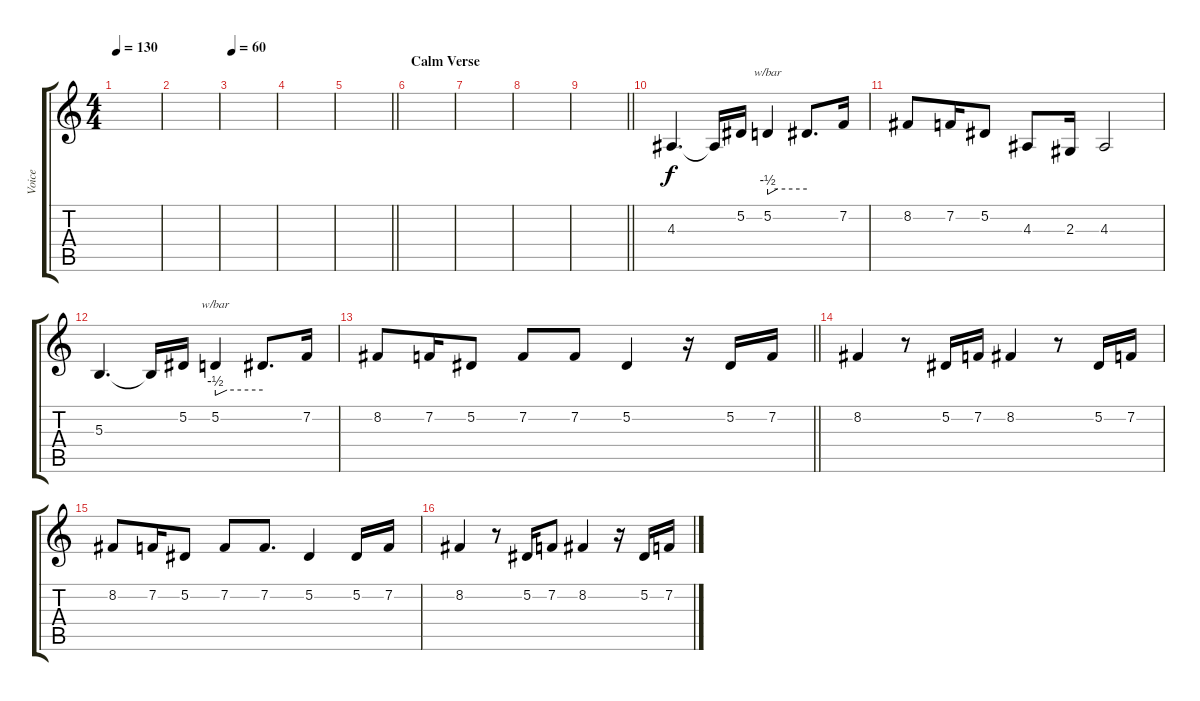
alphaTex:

\track ("Voice" "Voice") {instrument lead6voice}
\staff {score tabs}
\tuning (Eb4 Bb3 Gb3 Db3 Ab2 Eb2) {hide}
\ts (4 4)
\tempo 130
\clef g2
\ks c
|
|
\tempo 60
|
|
\barLineRight lightlight
|
\section ("" "Calm Verse")
|
|
|
\barLineRight lightlight
|
4.3.4{d} 4.3{t}.16 5.2.16 5.2.4{tbe (custom default 0 -2 15 0 60 0)} 5.2{t}.8{d} 7.2.16 |
8.2.8 7.2.16 5.2.8 4.3.8 2.3.16 4.3.2 |
5.3.4{d} 5.3{t}.16 5.2.16 5.2.4{tbe (custom default 0 -2 15 0 60 0)} 5.2{t}.8{d} 7.2.16 |
\barLineRight lightlight
8.2.8 7.2.16 5.2.8 7.2.8 7.2.8 5.2.4 r.16 5.2.16 7.2.16 |
8.2.4 r.8 5.2.16 7.2.16 8.2.4 r.8 5.2.16 7.2.16 |
8.2.8 7.2.16 5.2.8 7.2.8 7.2.8{d} 5.2.4 5.2.16 7.2.16 |
8.2.4 r.8 5.2.16 7.2.8 8.2.4 r.16 5.2.16 7.2.16
